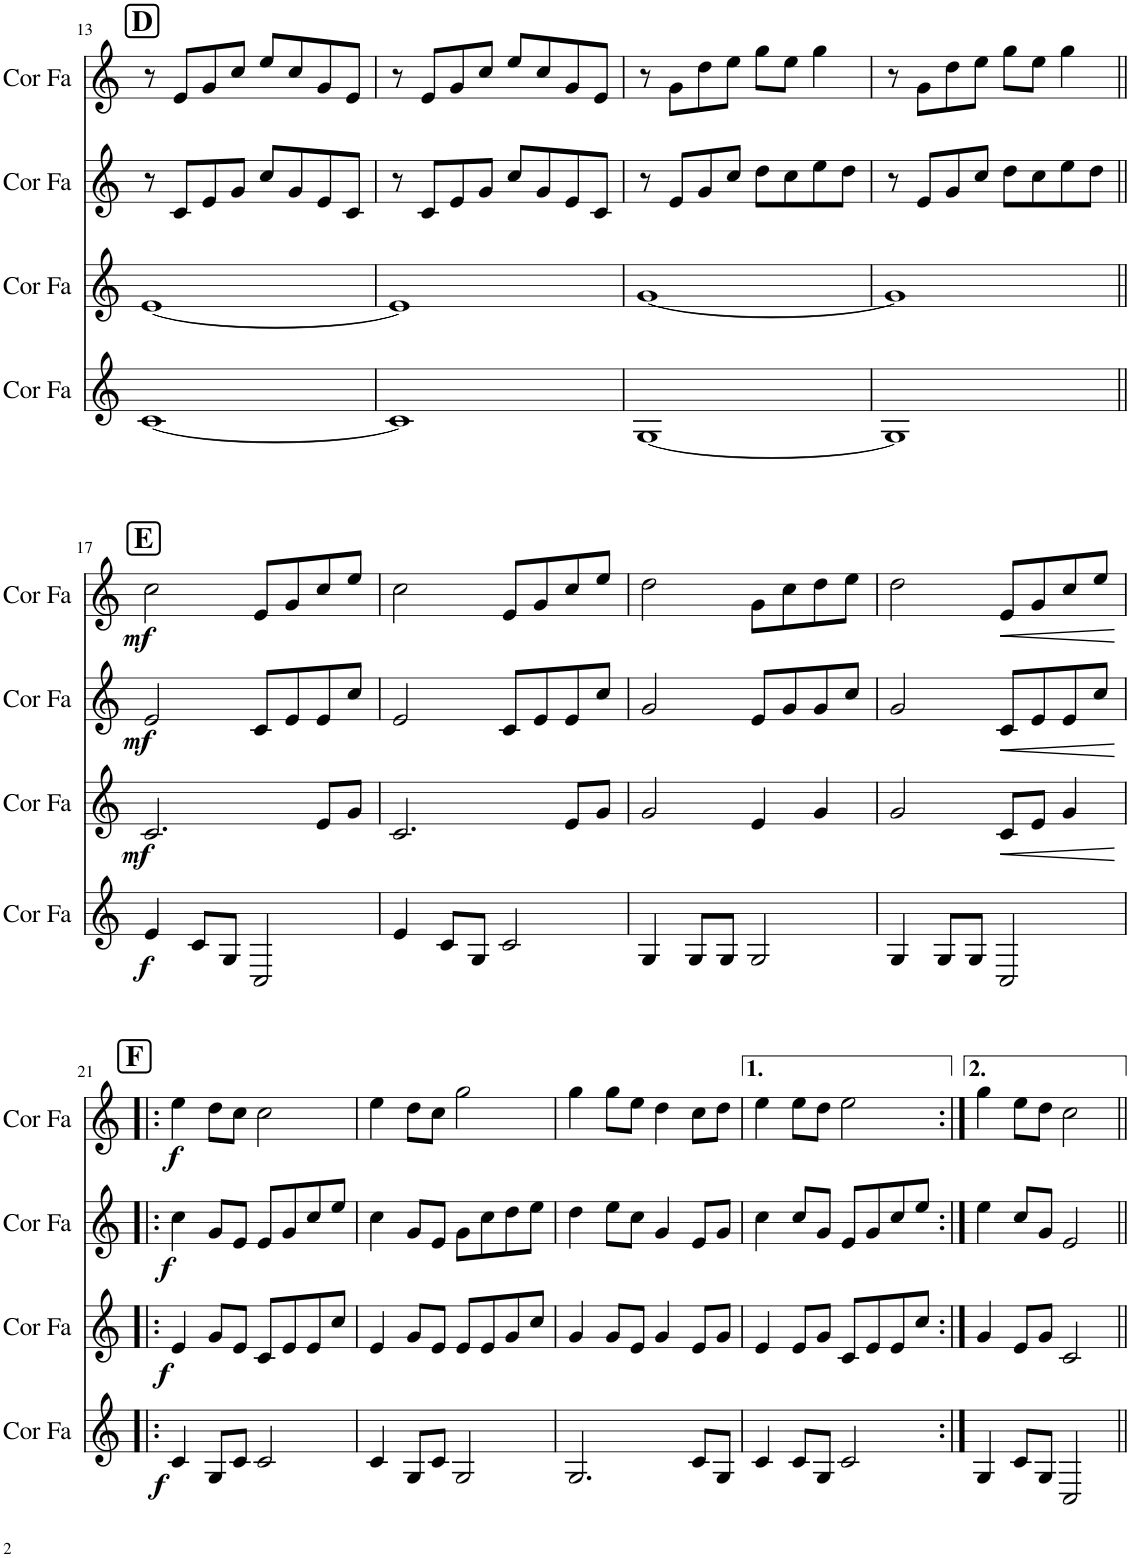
**kern	**dynam	**kern	**dynam	**kern	**dynam	**kern	**dynam
*part4	*part4	*part3	*part3	*part2	*part2	*part1	*part1
*staff4	*staff4	*staff3	*staff3	*staff2	*staff2	*staff1	*staff1
*I"Cor en Fa	*	*I"Cor en Fa	*	*I"Cor en Fa	*	*I"Cor en Fa	*
*I'Cor Fa	*	*I'Cor Fa	*	*I'Cor Fa	*	*I'Cor Fa	*
!!LO:PB:g=z
*clefG2	*	*clefG2	*	*clefG2	*	*clefG2	*
*Trd4c7	*	*Trd4c7	*	*Trd4c7	*	*Trd4c7	*
*k[]	*	*k[]	*	*k[]	*	*k[]	*
*M4/4	*	*M4/4	*	*M4/4	*	*M4/4	*
!!LO:REH:place=s1:a:B:cj:fs=14:t=D
=13	=13	=13	=13	=13	=13	=13	=13
[1c	.	[1e	.	8r	.	8r	.
.	.	.	.	8c/L	.	8e/L	.
.	.	.	.	8e/	.	8g/	.
.	.	.	.	8g/J	.	8cc/J	.
.	.	.	.	8cc/L	.	8ee/L	.
.	.	.	.	8g/	.	8cc/	.
.	.	.	.	8e/	.	8g/	.
.	.	.	.	8c/J	.	8e/J	.
=14	=14	=14	=14	=14	=14	=14	=14
1c]	.	1e]	.	8r	.	8r	.
.	.	.	.	8c/L	.	8e/L	.
.	.	.	.	8e/	.	8g/	.
.	.	.	.	8g/J	.	8cc/J	.
.	.	.	.	8cc/L	.	8ee/L	.
.	.	.	.	8g/	.	8cc/	.
.	.	.	.	8e/	.	8g/	.
.	.	.	.	8c/J	.	8e/J	.
=15	=15	=15	=15	=15	=15	=15	=15
[1G	.	[1g	.	8r	.	8r	.
.	.	.	.	8e/L	.	8g\L	.
.	.	.	.	8g/	.	8dd\	.
.	.	.	.	8cc/J	.	8ee\J	.
.	.	.	.	8dd\L	.	8gg\L	.
.	.	.	.	8cc\	.	8ee\J	.
.	.	.	.	8ee\	.	4gg\	.
.	.	.	.	8dd\J	.	.	.
=16	=16	=16	=16	=16	=16	=16	=16
1G]	.	1g]	.	8r	.	8r	.
.	.	.	.	8e/L	.	8g\L	.
.	.	.	.	8g/	.	8dd\	.
.	.	.	.	8cc/J	.	8ee\J	.
.	.	.	.	8dd\L	.	8gg\L	.
.	.	.	.	8cc\	.	8ee\J	.
.	.	.	.	8ee\	.	4gg\	.
.	.	.	.	8dd\J	.	.	.
!!LO:LB:g=z
!!LO:REH:place=s1:a:B:cj:fs=14:t=E
=17||	=17||	=17||	=17||	=17||	=17||	=17||	=17||
!	!LO:DY:b	!	!LO:DY:b	!	!LO:DY:b	!	!LO:DY:b
4e/	f	2.c/	mf	2e/	mf	2cc\	mf
8c/L	.	.	.	.	.	.	.
8G/J	.	.	.	.	.	.	.
2C/	.	.	.	8c/L	.	8e/L	.
.	.	.	.	8e/	.	8g/	.
.	.	8e/L	.	8e/	.	8cc/	.
.	.	8g/J	.	8cc/J	.	8ee/J	.
=18	=18	=18	=18	=18	=18	=18	=18
4e/	.	2.c/	.	2e/	.	2cc\	.
8c/L	.	.	.	.	.	.	.
8G/J	.	.	.	.	.	.	.
2c/	.	.	.	8c/L	.	8e/L	.
.	.	.	.	8e/	.	8g/	.
.	.	8e/L	.	8e/	.	8cc/	.
.	.	8g/J	.	8cc/J	.	8ee/J	.
=19	=19	=19	=19	=19	=19	=19	=19
4G/	.	2g/	.	2g/	.	2dd\	.
8G/L	.	.	.	.	.	.	.
8G/J	.	.	.	.	.	.	.
2G/	.	4e/	.	8e/L	.	8g\L	.
.	.	.	.	8g/	.	8cc\	.
.	.	4g/	.	8g/	.	8dd\	.
.	.	.	.	8cc/J	.	8ee\J	.
=20	=20	=20	=20	=20	=20	=20	=20
4G/	.	2g/	.	2g/	.	2dd\	.
8G/L	.	.	.	.	.	.	.
8G/J	.	.	.	.	.	.	.
!	!	!	!LO:HP:b	!	!LO:HP:b	!	!LO:HP:b
2C/	.	8c/L	<	8c/L	<	8e/L	<
.	.	8e/J	.	8e/	.	8g/	.
.	.	4g/	.	8e/	.	8cc/	.
.	.	.	.	8cc/J	.	8ee/J	.
.	.	.	[	.	[	.	[
!!LO:LB:g=z
!!LO:REH:place=s1:a:B:cj:fs=14:t=F
=21!|:	=21!|:	=21!|:	=21!|:	=21!|:	=21!|:	=21!|:	=21!|:
!	!LO:DY:b	!	!LO:DY:b	!	!LO:DY:b	!	!LO:DY:b
4c/	f	4e/	f	4cc\	f	4ee\	f
8G/L	.	8g/L	.	8g/L	.	8dd\L	.
8c/J	.	8e/J	.	8e/J	.	8cc\J	.
2c/	.	8c/L	.	8e/L	.	2cc\	.
.	.	8e/	.	8g/	.	.	.
.	.	8e/	.	8cc/	.	.	.
.	.	8cc/J	.	8ee/J	.	.	.
=22	=22	=22	=22	=22	=22	=22	=22
4c/	.	4e/	.	4cc\	.	4ee\	.
8G/L	.	8g/L	.	8g/L	.	8dd\L	.
8c/J	.	8e/J	.	8e/J	.	8cc\J	.
2G/	.	8e/L	.	8g\L	.	2gg\	.
.	.	8e/	.	8cc\	.	.	.
.	.	8g/	.	8dd\	.	.	.
.	.	8cc/J	.	8ee\J	.	.	.
=23	=23	=23	=23	=23	=23	=23	=23
2.G/	.	4g/	.	4dd\	.	4gg\	.
.	.	8g/L	.	8ee\L	.	8gg\L	.
.	.	8e/J	.	8cc\J	.	8ee\J	.
.	.	4g/	.	4g/	.	4dd\	.
8c/L	.	8e/L	.	8e/L	.	8cc\L	.
8G/J	.	8g/J	.	8g/J	.	8dd\J	.
=24	=24	=24	=24	=24	=24	=24	=24
4c/	.	4e/	.	4cc\	.	4ee\	.
8c/L	.	8e/L	.	8cc/L	.	8ee\L	.
8G/J	.	8g/J	.	8g/J	.	8dd\J	.
2c/	.	8c/L	.	8e/L	.	2ee\	.
.	.	8e/	.	8g/	.	.	.
.	.	8e/	.	8cc/	.	.	.
.	.	8cc/J	.	8ee/J	.	.	.
=25:|!	=25:|!	=25:|!	=25:|!	=25:|!	=25:|!	=25:|!	=25:|!
4G/	.	4g/	.	4ee\	.	4gg\	.
8c/L	.	8e/L	.	8cc/L	.	8ee\L	.
8G/J	.	8g/J	.	8g/J	.	8dd\J	.
2C/	.	2c/	.	2e/	.	2cc\	.
=||	=||	=||	=||	=||	=||	=||	=||
*-	*-	*-	*-	*-	*-	*-	*-
